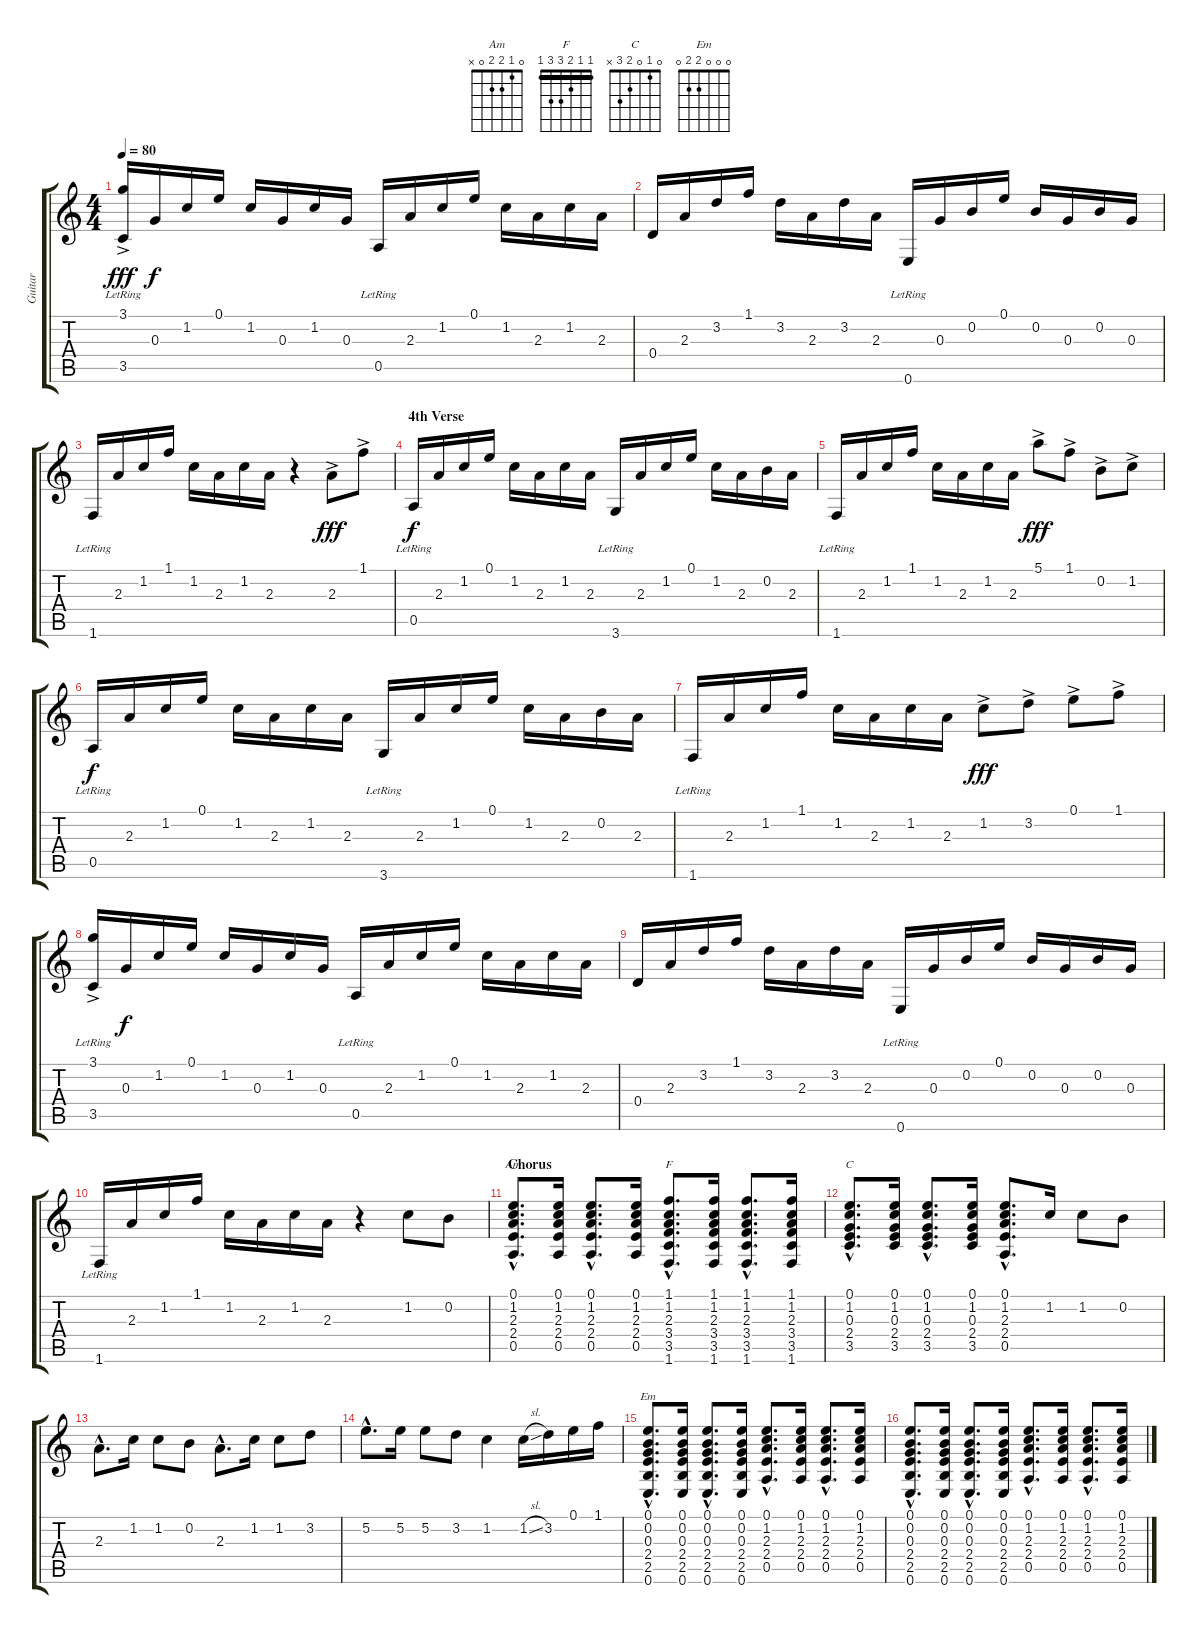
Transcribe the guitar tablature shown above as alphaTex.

\track ("Guitar" "Guitar") {instrument acousticguitarsteel}
\staff {score tabs}
\tuning (E4 B3 G3 D3 A2 E2) {hide}
\chord ("Am" 0 1 2 2 0 x)
\chord ("F" 1 1 2 3 3 1) {barre 1}
\chord ("C" 0 1 0 2 3 x)
\chord ("Em" 0 0 0 2 2 0)
\ts (4 4)
\tempo 80
\clef g2
\ks c
(3.1{ac lr} 3.5{lr}).16{dy fff} 0.3.16{dy f} 1.2.16 0.1.16 1.2.16 0.3.16 1.2.16 0.3.16 0.5{lr}.16 2.3.16 1.2.16 0.1.16 1.2.16 2.3.16 1.2.16 2.3.16 |
0.4.16 2.3.16 3.2.16 1.1.16 3.2.16 2.3.16 3.2.16 2.3.16 0.6{lr}.16 0.3.16 0.2.16 0.1.16 0.2.16 0.3.16 0.2.16 0.3.16 |
1.6{lr}.16 2.3.16 1.2.16 1.1.16 1.2.16 2.3.16 1.2.16 2.3.16 r.4 2.3{ac}.8{dy fff} 1.1{ac}.8 |
\section ("" "4th Verse")
0.5{lr}.16{dy f} 2.3.16 1.2.16 0.1.16 1.2.16 2.3.16 1.2.16 2.3.16 3.6{lr}.16 2.3.16 1.2.16 0.1.16 1.2.16 2.3.16 0.2.16 2.3.16 |
1.6{lr}.16 2.3.16 1.2.16 1.1.16 1.2.16 2.3.16 1.2.16 2.3.16 5.1{ac}.8{dy fff} 1.1{ac}.8 0.2{ac}.8 1.2{ac}.8 |
0.5{lr}.16{dy f} 2.3.16 1.2.16 0.1.16 1.2.16 2.3.16 1.2.16 2.3.16 3.6{lr}.16 2.3.16 1.2.16 0.1.16 1.2.16 2.3.16 0.2.16 2.3.16 |
1.6{lr}.16 2.3.16 1.2.16 1.1.16 1.2.16 2.3.16 1.2.16 2.3.16 1.2{ac}.8{dy fff} 3.2{ac}.8 0.1{ac}.8 1.1{ac}.8 |
(3.1{ac lr} 3.5{lr}).16 0.3.16{dy f} 1.2.16 0.1.16 1.2.16 0.3.16 1.2.16 0.3.16 0.5{lr}.16 2.3.16 1.2.16 0.1.16 1.2.16 2.3.16 1.2.16 2.3.16 |
0.4.16 2.3.16 3.2.16 1.1.16 3.2.16 2.3.16 3.2.16 2.3.16 0.6{lr}.16 0.3.16 0.2.16 0.1.16 0.2.16 0.3.16 0.2.16 0.3.16 |
1.6{lr}.16 2.3.16 1.2.16 1.1.16 1.2.16 2.3.16 1.2.16 2.3.16 r.4 1.2.8 0.2.8 |
\section ("" "Chorus")
(0.1{hac} 1.2{hac} 2.3{hac} 2.4{hac} 0.5{hac}).8{d ch "Am" volume 5} (0.1 1.2 2.3 2.4 0.5).16 (0.1{hac} 1.2{hac} 2.3{hac} 2.4{hac} 0.5{hac}).8{d} (0.1 1.2 2.3 2.4 0.5).16 (1.1{hac} 1.2{hac} 2.3{hac} 3.4{hac} 3.5{hac} 1.6{hac}).8{d ch "F"} (1.1 1.2 2.3 3.4 3.5 1.6).16 (1.1{hac} 1.2{hac} 2.3{hac} 3.4{hac} 3.5{hac} 1.6{hac}).8{d} (1.1 1.2 2.3 3.4 3.5 1.6).16 |
(0.1{hac} 1.2{hac} 0.3{hac} 2.4{hac} 3.5{hac}).8{d ch "C"} (0.1 1.2 0.3 2.4 3.5).16 (0.1{hac} 1.2{hac} 0.3{hac} 2.4{hac} 3.5{hac}).8{d} (0.1 1.2 0.3 2.4 3.5).16 (0.1{hac} 1.2{hac} 2.3{hac} 2.4{hac} 0.5{hac}).8{d} 1.2.16{volume 10} 1.2.8 0.2.8 |
2.3{hac}.8{d} 1.2.16 1.2.8 0.2.8 2.3{hac}.8{d} 1.2.16 1.2.8 3.2.8 |
5.2{hac}.8{d} 5.2.16 5.2.8 3.2.8 1.2.4 1.2{sl}.16 3.2.16 0.1.16 1.1.16 |
(0.1{hac} 0.2{hac} 0.3{hac} 2.4{hac} 2.5{hac} 0.6{hac}).8{d ch "Em" volume 5} (0.1 0.2 0.3 2.4 2.5 0.6).16 (0.1{hac} 0.2{hac} 0.3{hac} 2.4{hac} 2.5{hac} 0.6{hac}).8{d} (0.1 0.2 0.3 2.4 2.5 0.6).16 (0.1{hac} 1.2{hac} 2.3{hac} 2.4{hac} 0.5{hac}).8{d} (0.1 1.2 2.3 2.4 0.5).16 (0.1{hac} 1.2{hac} 2.3{hac} 2.4{hac} 0.5{hac}).8{d} (0.1 1.2 2.3 2.4 0.5).16 |
(0.1{hac} 0.2{hac} 0.3{hac} 2.4{hac} 2.5{hac} 0.6{hac}).8{d} (0.1 0.2 0.3 2.4 2.5 0.6).16 (0.1{hac} 0.2{hac} 0.3{hac} 2.4{hac} 2.5{hac} 0.6{hac}).8{d} (0.1 0.2 0.3 2.4 2.5 0.6).16 (0.1{hac} 1.2{hac} 2.3{hac} 2.4{hac} 0.5{hac}).8{d} (0.1 1.2 2.3 2.4 0.5).16 (0.1{hac} 1.2{hac} 2.3{hac} 2.4{hac} 0.5{hac}).8{d} (0.1 1.2 2.3 2.4 0.5).16
